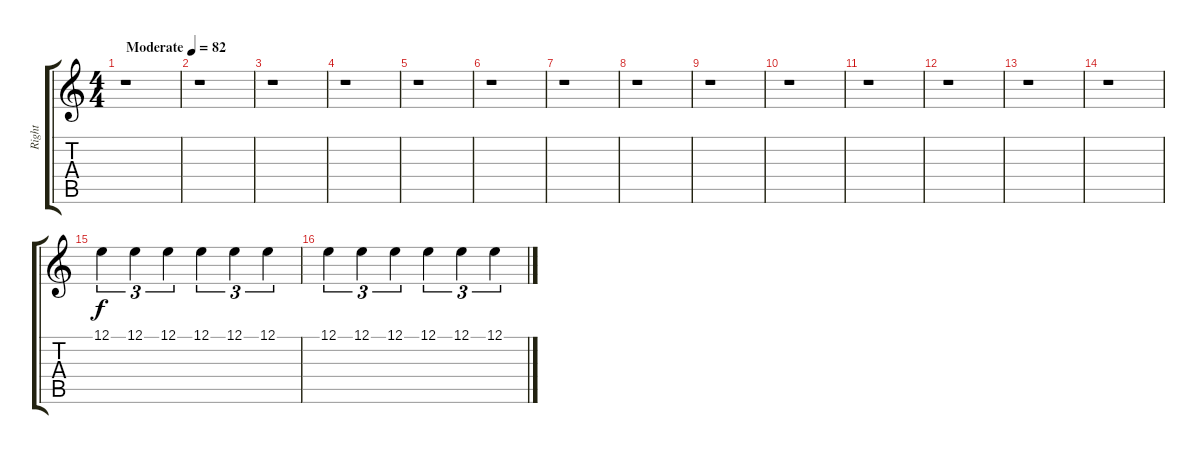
\track ("Right" "Right") {instrument acousticgrandpiano}
\staff {score tabs}
\tuning (E4 B3 G3 D3 A2 E2) {hide}
\ts (4 4)
\tempo (82 "Moderate")
\clef g2
\ks c
r.1{dy f instrument acousticgrandpiano} |
r.1 |
r.1 |
r.1 |
r.1 |
r.1 |
r.1 |
r.1 |
r.1 |
r.1 |
r.1 |
r.1 |
r.1 |
r.1 |
12.1.4{tu (3 2)} 12.1.4{tu (3 2)} 12.1.4{tu (3 2)} 12.1.4{tu (3 2)} 12.1.4{tu (3 2)} 12.1.4{tu (3 2)} |
12.1.4{tu (3 2)} 12.1.4{tu (3 2)} 12.1.4{tu (3 2)} 12.1.4{tu (3 2)} 12.1.4{tu (3 2)} 12.1.4{tu (3 2)}
